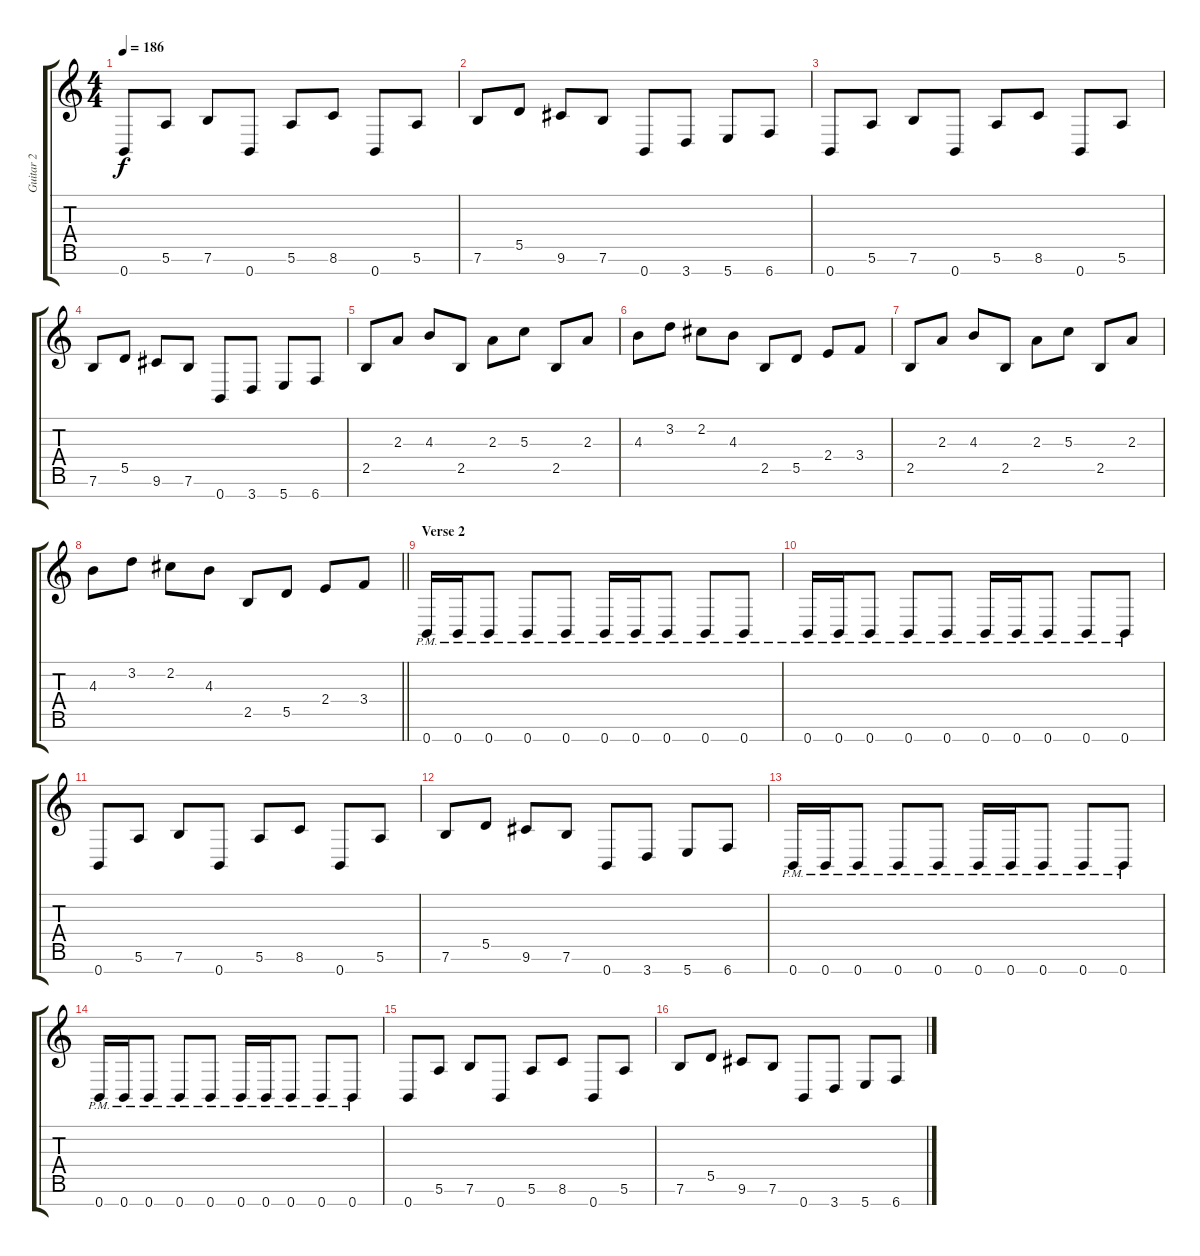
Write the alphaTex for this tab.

\track ("Guitar 2" "Guitar 2") {instrument distortionguitar}
\staff {score tabs}
\tuning (E4 B3 G3 D3 A2 E2 B1) {hide}
\ts (4 4)
\tempo 186
\clef g2
\ks c
0.7.8{dy f} 5.6.8 7.6.8 0.7.8 5.6.8 8.6.8 0.7.8 5.6.8 |
7.6.8 5.5.8 9.6.8 7.6.8 0.7.8 3.7.8 5.7.8 6.7.8 |
0.7.8 5.6.8 7.6.8 0.7.8 5.6.8 8.6.8 0.7.8 5.6.8 |
7.6.8 5.5.8 9.6.8 7.6.8 0.7.8 3.7.8 5.7.8 6.7.8 |
2.5.8 2.3.8 4.3.8 2.5.8 2.3.8 5.3.8 2.5.8 2.3.8 |
4.3.8 3.2.8 2.2.8 4.3.8 2.5.8 5.5.8 2.4.8 3.4.8 |
2.5.8 2.3.8 4.3.8 2.5.8 2.3.8 5.3.8 2.5.8 2.3.8 |
\barLineRight lightlight
4.3.8 3.2.8 2.2.8 4.3.8 2.5.8 5.5.8 2.4.8 3.4.8 |
\section ("" "Verse 2")
0.7{pm}.16 0.7{pm}.16 0.7{pm}.8 0.7{pm}.8 0.7{pm}.8 0.7{pm}.16 0.7{pm}.16 0.7{pm}.8 0.7{pm}.8 0.7{pm}.8 |
0.7{pm}.16 0.7{pm}.16 0.7{pm}.8 0.7{pm}.8 0.7{pm}.8 0.7{pm}.16 0.7{pm}.16 0.7{pm}.8 0.7{pm}.8 0.7{pm}.8 |
0.7.8 5.6.8 7.6.8 0.7.8 5.6.8 8.6.8 0.7.8 5.6.8 |
7.6.8 5.5.8 9.6.8 7.6.8 0.7.8 3.7.8 5.7.8 6.7.8 |
0.7{pm}.16 0.7{pm}.16 0.7{pm}.8 0.7{pm}.8 0.7{pm}.8 0.7{pm}.16 0.7{pm}.16 0.7{pm}.8 0.7{pm}.8 0.7{pm}.8 |
0.7{pm}.16 0.7{pm}.16 0.7{pm}.8 0.7{pm}.8 0.7{pm}.8 0.7{pm}.16 0.7{pm}.16 0.7{pm}.8 0.7{pm}.8 0.7{pm}.8 |
0.7.8 5.6.8 7.6.8 0.7.8 5.6.8 8.6.8 0.7.8 5.6.8 |
7.6.8 5.5.8 9.6.8 7.6.8 0.7.8 3.7.8 5.7.8 6.7.8
